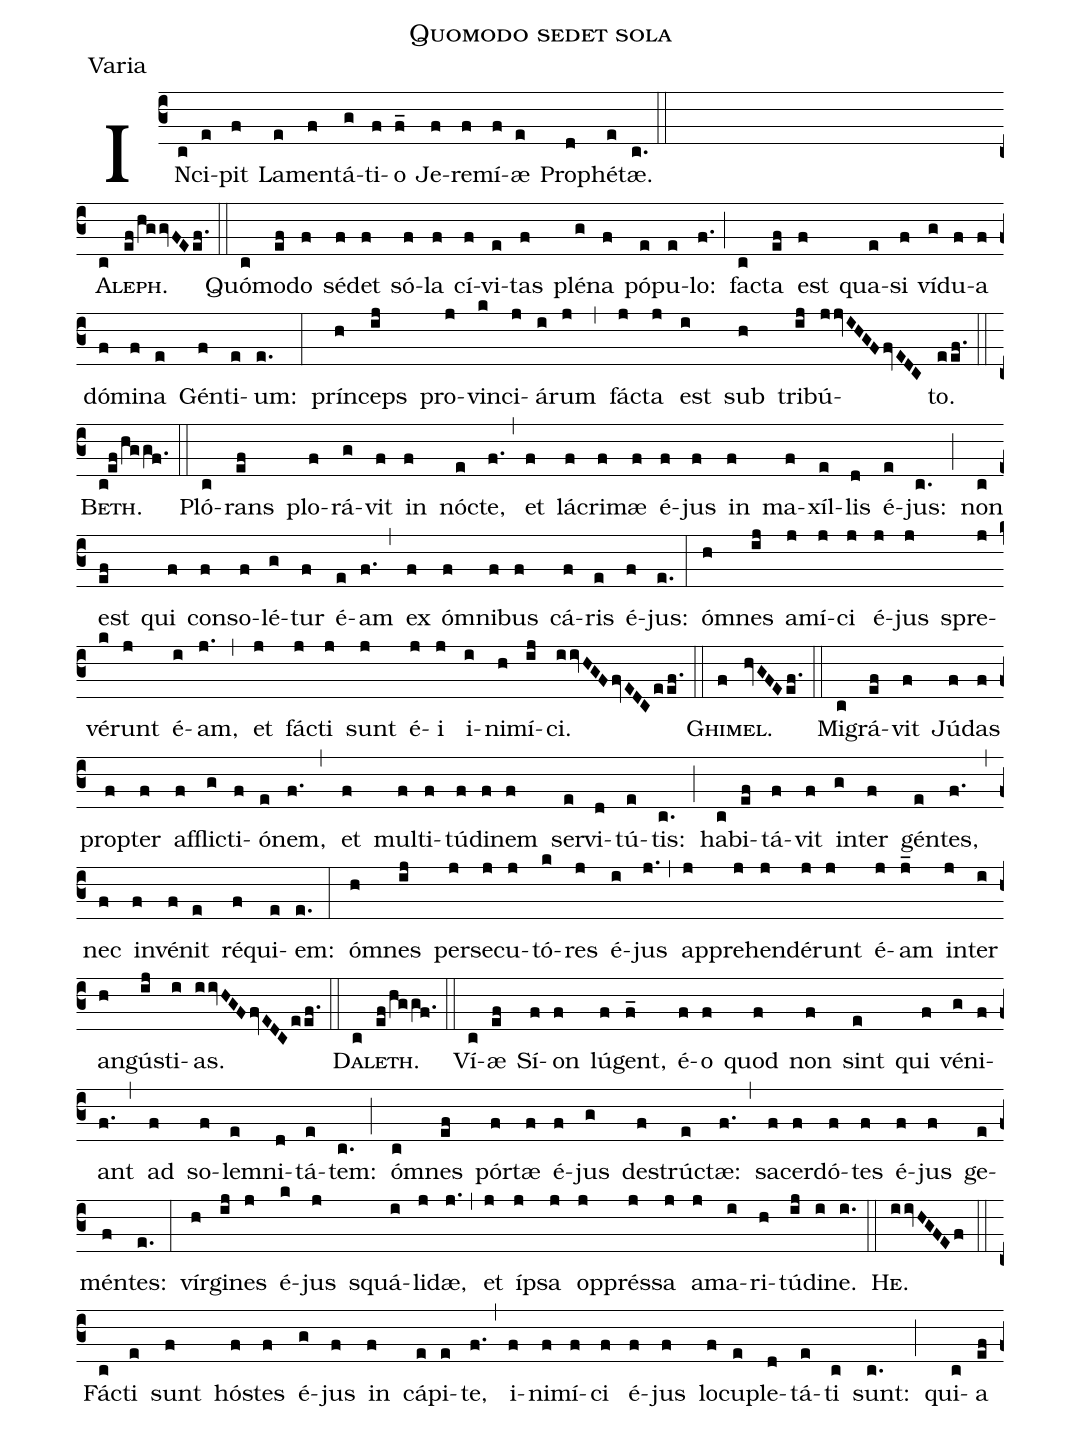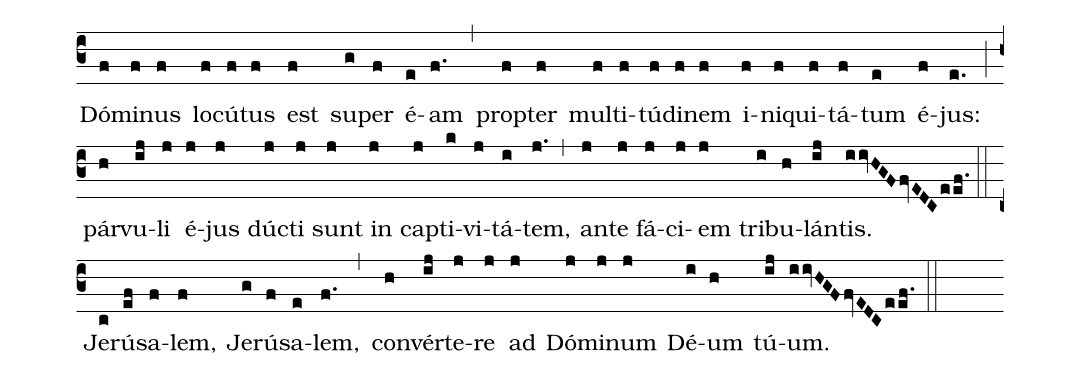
name:Quomodo sedet sola;
office-part:Varia;
%%
(c3) IN(c)ci(e)pit(f) La(e)men(f)tá(g)ti(f)o(f_) Je(f)re(f)mí(f)æ(e) Pro(d)phé(e)tæ.(c.) (::Z)

A(c)<sc>leph.</sc>(ef/hggvFEef.) (::) Quó(c)mo(ef)do(f) sé(f)det(f) só(f)la(f) cí(f)vi(e)tas(f) plé(g)na(f) pó(e)pu(e)lo:(f.) (;) fa(c)cta(ef) est(f) qua(e)si(f) ví(g)du(f)a(f) dó(f)mi(f)na(e) Gén(f)ti(e)um:(e.) (:) prín(h)ceps(ij) pro(j)vin(k)ci(j)á(i)rum(j) (,) fác(j)ta(j) est(i) sub(h) tri(ij)bú(jjvIHGFfvEDC)to.(eef.) (::)

B<sc>eth.</sc>(c!ef/hggf.) (::) Pló(c)rans(ef) plo(f)rá(g)vit(f) in(f) nóc(e)te,(f.) (,) et(f) lá(f)cri(f)mæ(f) é(f)jus(f) in(f) ma(f)xíl(e)lis(d) é(e)jus:(c.) (;) non(c) est(ef) qui(f) con(f)so(f)lé(g)tur(f) é(e)am(f.) (,) ex(f) ó(f)mni(f)bus(f) cá(f)ris(e) é(f)jus:(e.) (:) ó(h)mnes(ij) a(j)mí(j)ci(j) é(j)jus(j) spre(j)vé(k)runt(j) é(i)am,(j.) (,) et(j) fác(j)ti(j) sunt(j) é(j)i(j) i(i)ni(h)mí(ij)ci.(iivHGFfvEDCeef.) (::)

G<sc>hi</sc>(f)<sc>mel.</sc>(hvGFEef.) (::) Mi(c)grá(ef)vit(f) Jú(f)das(f) prop(f)ter(f) af(f)fli(g)cti(f)ó(e)nem,(f.) (,) et(f) mul(f)ti(f)tú(f)di(f)nem(f) ser(e)vi(d)tú(e)tis:(c.) (;) ha(c)bi(ef)tá(f)vit(f) in(g)ter(f) gén(e)tes,(f.) (,) nec(f) in(f)vé(f)nit(e) ré(f)qui(e)em:(e.) (:) ó(h)mnes(ij) per(j)se(j)cu(j)tó(k)res(j) é(i)jus(j.) (,) ap(j)pre(j)hen(j)dé(j)runt(j) é(j)am(j_) in(j)ter(i) an(h)gú(ij)sti(i)as.(iivHGFfvEDCeef.) (::)

D<sc>a</sc>(c)<sc>leth.</sc>(ef/hggf.) (::) Ví(c)æ(ef) Sí(f)on(f) lú(f)gent,(f_) é(f)o(f) quod(f) non(f) sint(e) qui(f) vé(g)ni(f)ant(f.) (,) ad(f) so(f)le(e)mni(d)tá(e)tem:(c.) (;) ó(c)mnes(ef) pór(f)tæ(f) é(f)jus(g) de(f)strú(e)ctæ:(f.) (,) sa(f)cer(f)dó(f)tes(f) é(f)jus(f) ge(e)mén(f)tes:(e.) (:) vír(h)gi(ij)nes(j) é(k)jus(j) squá(i)li(j)dæ,(j.) (,) et(j) í(j)psa(j) op(j)prés(j)sa(j) a(j)ma(i)ri(h)tú(ij)di(i)ne.(i.) (::)

H<sc>e.</sc>(iivHGFEf) (::)  Fác(c)ti(e) sunt(f) hó(f)stes(f) é(g)jus(f) in(f) cá(e)pi(e)te,(f.) (,) i(f)ni(f)mí(f)ci(f) é(f)jus(f) lo(f)cu(e)ple(d)tá(e)ti(c) sunt:(c.) (;) qui(c)a(ef) Dó(f)mi(f)nus(f) lo(f)cú(f)tus(f) est(f) su(g)per(f) é(e)am(f.) (,) prop(f)ter(f) mul(f)ti(f)tú(f)di(f)nem(f) i(f)ni(f)qui(f)tá(f)tum(e) é(f)jus:(e.) (;) pár(h)vu(ij)li(j) é(j)jus(j) dúc(j)ti(j) sunt(j) in(j) cap(j)ti(k)vi(j)tá(i)tem,(j.) (,) an(j)te(j) fá(j)ci(j)em(j) tri(i)bu(h)lán(ij)tis.(iivHGFfvEDCeef.) (::)

Je(c)rú(ef)sa(f)lem,(f) Je(g)rú(f)sa(e)lem,(f.) (,) con(h)vér(ij)te(j)re(j) ad(j) Dó(j)mi(j)num(j) Dé(i)um(h) tú(ij)um.(iivHGFfvEDCeef.) (::)
